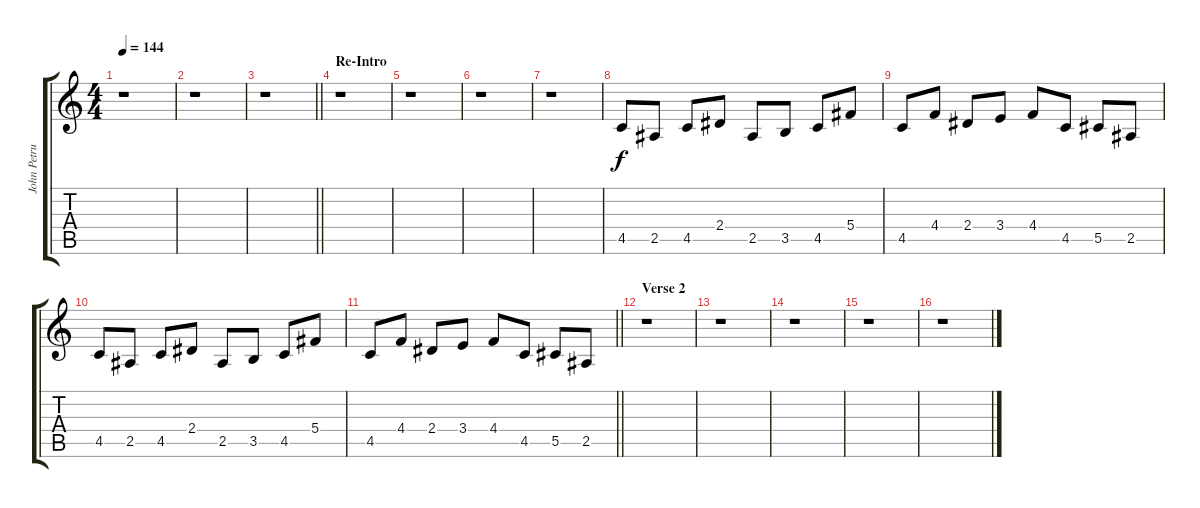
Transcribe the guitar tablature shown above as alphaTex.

\track ("John Petrucci" "John Petru") {instrument distortionguitar}
\staff {score tabs}
\tuning (Eb4 Bb3 Gb3 Db3 Ab2 Eb2) {hide}
\ts (4 4)
\tempo 144
\clef g2
\ks c
r.1{dy f} |
r.1 |
\barLineRight lightlight
r.1 |
\section ("" "Re-Intro")
r.1 |
r.1 |
r.1 |
r.1 |
4.5.8 2.5.8 4.5.8 2.4.8 2.5.8 3.5.8 4.5.8 5.4.8 |
4.5.8 4.4.8 2.4.8 3.4.8 4.4.8 4.5.8 5.5.8 2.5.8 |
4.5.8 2.5.8 4.5.8 2.4.8 2.5.8 3.5.8 4.5.8 5.4.8 |
\barLineRight lightlight
4.5.8 4.4.8 2.4.8 3.4.8 4.4.8 4.5.8 5.5.8 2.5.8 |
\section ("" "Verse 2")
r.1 |
r.1 |
r.1 |
r.1 |
r.1
